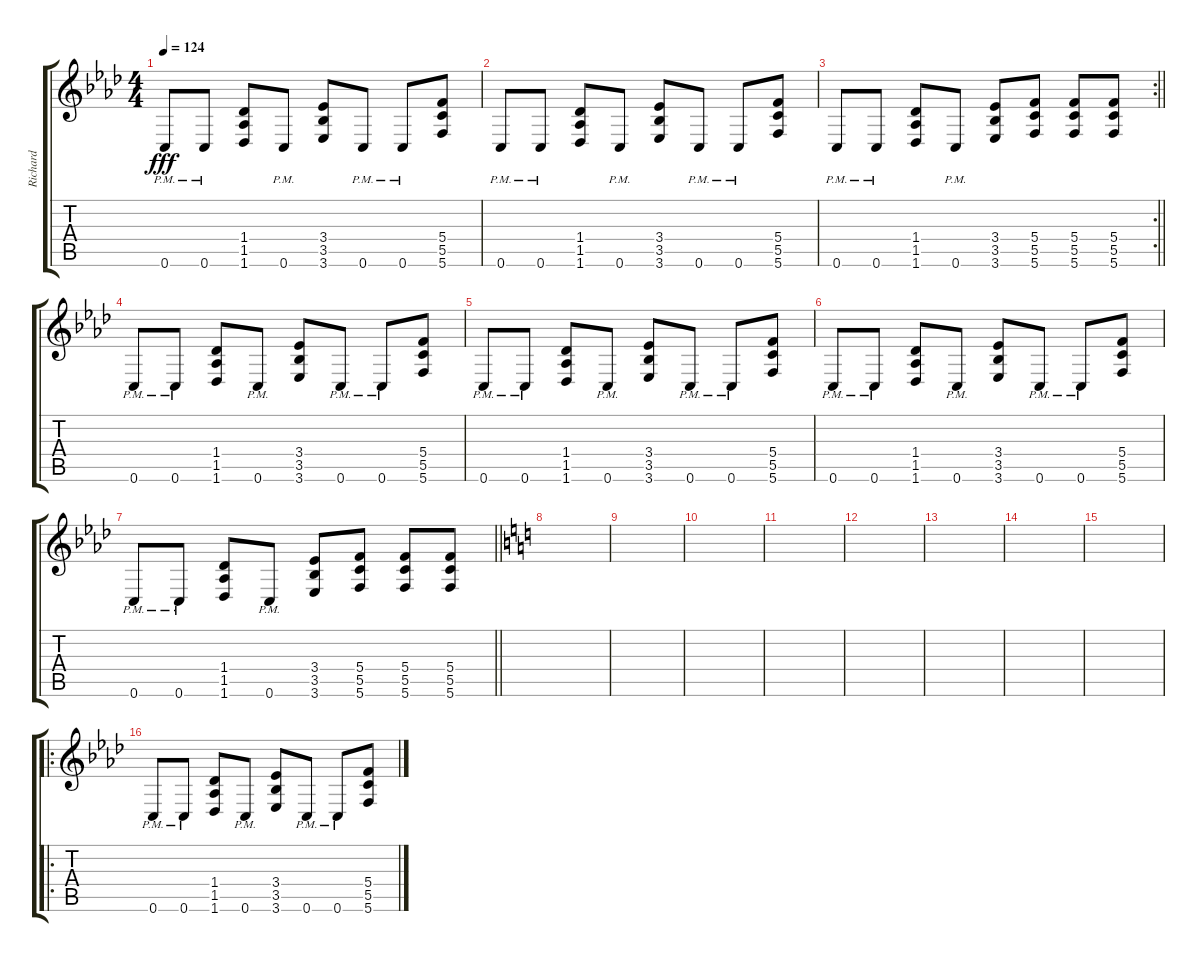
\track ("Richard" "Richard") {instrument acousticguitarsteel}
\staff {score tabs}
\tuning (D4 A3 F3 C3 G2 C2) {hide}
\ts (4 4)
\tempo 124
\clef g2
\ks ab
0.6{pm}.8{dy fff} 0.6{pm}.8 (1.4 1.5 1.6).8 0.6{pm}.8 (3.4 3.5 3.6).8 0.6{pm}.8 0.6{pm}.8 (5.4 5.5 5.6).8 |
0.6{pm}.8 0.6{pm}.8 (1.4 1.5 1.6).8 0.6{pm}.8 (3.4 3.5 3.6).8 0.6{pm}.8 0.6{pm}.8 (5.4 5.5 5.6).8 |
\rc 2
\barLineRight lightlight
0.6{pm}.8 0.6{pm}.8 (1.4 1.5 1.6).8 0.6{pm}.8 (3.4 3.5 3.6).8 (5.4 5.5 5.6).8 (5.4 5.5 5.6).8 (5.4 5.5 5.6).8 |
0.6{pm}.8 0.6{pm}.8 (1.4 1.5 1.6).8 0.6{pm}.8 (3.4 3.5 3.6).8 0.6{pm}.8 0.6{pm}.8 (5.4 5.5 5.6).8 |
0.6{pm}.8 0.6{pm}.8 (1.4 1.5 1.6).8 0.6{pm}.8 (3.4 3.5 3.6).8 0.6{pm}.8 0.6{pm}.8 (5.4 5.5 5.6).8 |
0.6{pm}.8 0.6{pm}.8 (1.4 1.5 1.6).8 0.6{pm}.8 (3.4 3.5 3.6).8 0.6{pm}.8 0.6{pm}.8 (5.4 5.5 5.6).8 |
\barLineRight lightlight
0.6{pm}.8 0.6{pm}.8 (1.4 1.5 1.6).8 0.6{pm}.8 (3.4 3.5 3.6).8 (5.4 5.5 5.6).8 (5.4 5.5 5.6).8 (5.4 5.5 5.6).8 |
\ks c
|
|
|
|
|
|
|
|
\ro
\ks ab
0.6{pm}.8 0.6{pm}.8 (1.4 1.5 1.6).8 0.6{pm}.8 (3.4 3.5 3.6).8 0.6{pm}.8 0.6{pm}.8 (5.4 5.5 5.6).8
